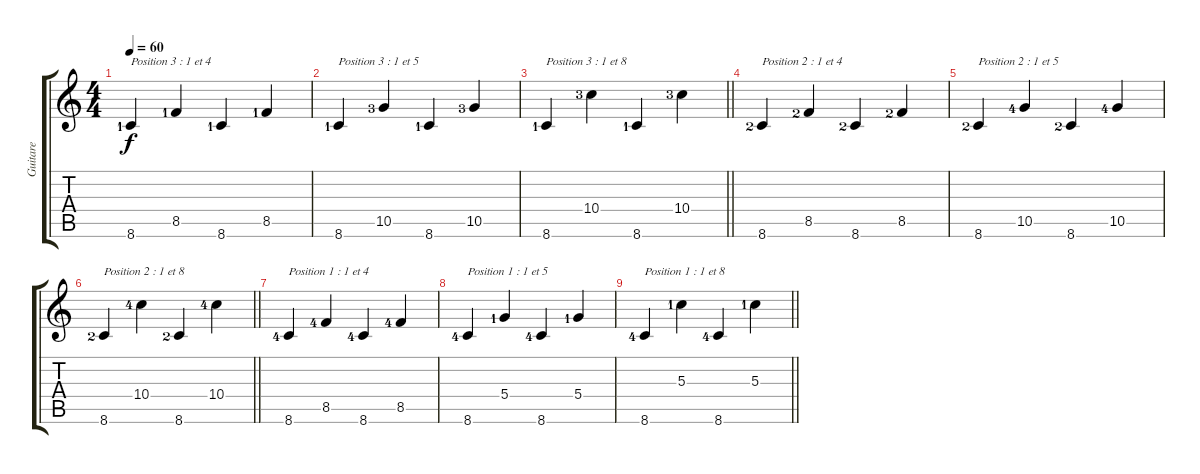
\track ("Guitare" "Guitare") {instrument acousticguitarsteel}
\staff {score tabs}
\tuning (E4 B3 G3 D3 A2 E2) {hide}
\ts (4 4)
\tempo 60
\clef g2
\ks c
8.6{lf 2}.4{txt "Position 3 : 1 et 4" dy f instrument acousticguitarsteel} 8.5{lf 2}.4 8.6{lf 2}.4 8.5{lf 2}.4 |
8.6{lf 2}.4{txt "Position 3 : 1 et 5"} 10.5{lf 4}.4 8.6{lf 2}.4 10.5{lf 4}.4 |
\barLineRight lightlight
8.6{lf 2}.4{txt "Position 3 : 1 et 8"} 10.4{lf 4}.4 8.6{lf 2}.4 10.4{lf 4}.4 |
8.6{lf 3}.4{txt "Position 2 : 1 et 4"} 8.5{lf 3}.4 8.6{lf 3}.4 8.5{lf 3}.4 |
8.6{lf 3}.4{txt "Position 2 : 1 et 5"} 10.5{lf 5}.4 8.6{lf 3}.4 10.5{lf 5}.4 |
\barLineRight lightlight
8.6{lf 3}.4{txt "Position 2 : 1 et 8"} 10.4{lf 5}.4 8.6{lf 3}.4 10.4{lf 5}.4 |
8.6{lf 5}.4{txt "Position 1 : 1 et 4"} 8.5{lf 5}.4 8.6{lf 5}.4 8.5{lf 5}.4 |
8.6{lf 5}.4{txt "Position 1 : 1 et 5"} 5.4{lf 2}.4 8.6{lf 5}.4 5.4{lf 2}.4 |
\barLineRight lightlight
8.6{lf 5}.4{txt "Position 1 : 1 et 8"} 5.3{lf 2}.4 8.6{lf 5}.4 5.3{lf 2}.4
